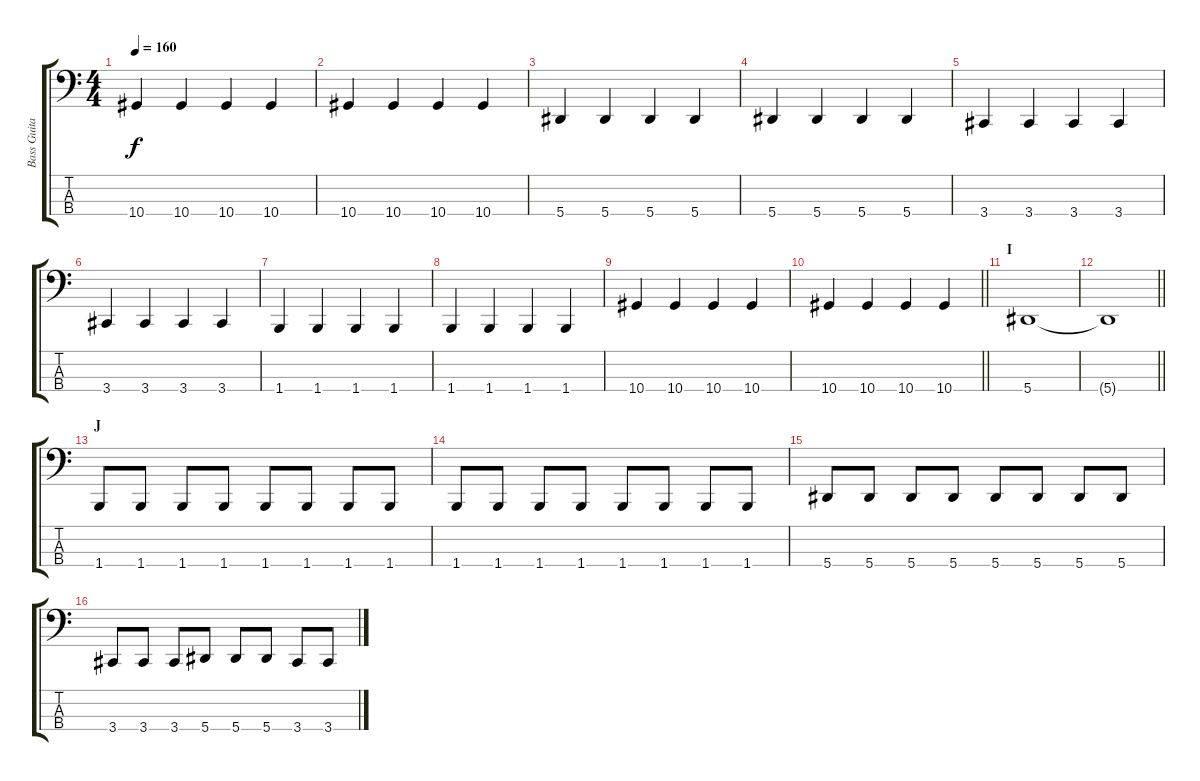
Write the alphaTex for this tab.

\track ("Bass Guitar: John Kis Gyevi" "Bass Guita") {instrument electricbasspick}
\staff {score tabs}
\tuning (Eb2 Bb1 F1 Bb0) {hide}
\ts (4 4)
\tempo 160
\clef f4
\ks c
10.4.4{dy f} 10.4.4 10.4.4 10.4.4 |
10.4.4 10.4.4 10.4.4 10.4.4 |
5.4.4 5.4.4 5.4.4 5.4.4 |
5.4.4 5.4.4 5.4.4 5.4.4 |
3.4.4 3.4.4 3.4.4 3.4.4 |
3.4.4 3.4.4 3.4.4 3.4.4 |
1.4.4 1.4.4 1.4.4 1.4.4 |
1.4.4 1.4.4 1.4.4 1.4.4 |
10.4.4 10.4.4 10.4.4 10.4.4 |
\barLineRight lightlight
10.4.4 10.4.4 10.4.4 10.4.4 |
\section ("" "I")
5.4.1 |
\barLineRight lightlight
5.4{t}.1 |
\section ("" "J")
1.4.8 1.4.8 1.4.8 1.4.8 1.4.8 1.4.8 1.4.8 1.4.8 |
1.4.8 1.4.8 1.4.8 1.4.8 1.4.8 1.4.8 1.4.8 1.4.8 |
5.4.8 5.4.8 5.4.8 5.4.8 5.4.8 5.4.8 5.4.8 5.4.8 |
3.4.8 3.4.8 3.4.8 5.4.8 5.4.8 5.4.8 3.4.8 3.4.8
